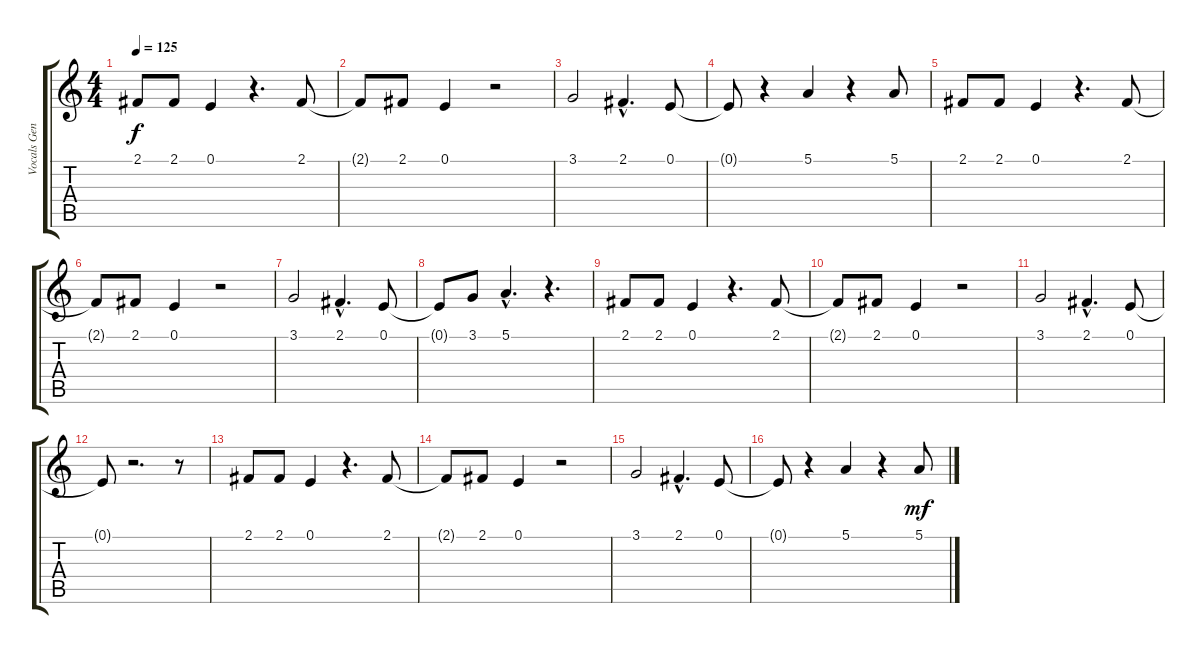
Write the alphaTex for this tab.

\track ("Vocals Gene" "Vocals Gen") {instrument lead2sawtooth}
\staff {score tabs}
\tuning (E4 B3 G3 D3 A2 E2) {hide}
\ts (4 4)
\tempo 125
\clef g2
\ks c
2.1.8{dy f} 2.1.8 0.1.4 r.4{d} 2.1.8 |
2.1{t}.8 2.1.8 0.1.4 r.2 |
3.1.2 2.1{hac}.4{d} 0.1.8 |
0.1{t}.8 r.4 5.1.4 r.4 5.1.8 |
2.1.8 2.1.8 0.1.4 r.4{d} 2.1.8 |
2.1{t}.8 2.1.8 0.1.4 r.2 |
3.1.2 2.1{hac}.4{d} 0.1.8 |
0.1{t}.8 3.1.8 5.1{hac}.4{d} r.4{d} |
2.1.8 2.1.8 0.1.4 r.4{d} 2.1.8 |
2.1{t}.8 2.1.8 0.1.4 r.2 |
3.1.2 2.1{hac}.4{d} 0.1.8 |
0.1{t}.8 r.2{d} r.8 |
2.1.8 2.1.8 0.1.4 r.4{d} 2.1.8 |
2.1{t}.8 2.1.8 0.1.4 r.2 |
3.1.2 2.1{hac}.4{d} 0.1.8 |
0.1{t}.8 r.4 5.1.4 r.4 5.1.8{dy mf}
